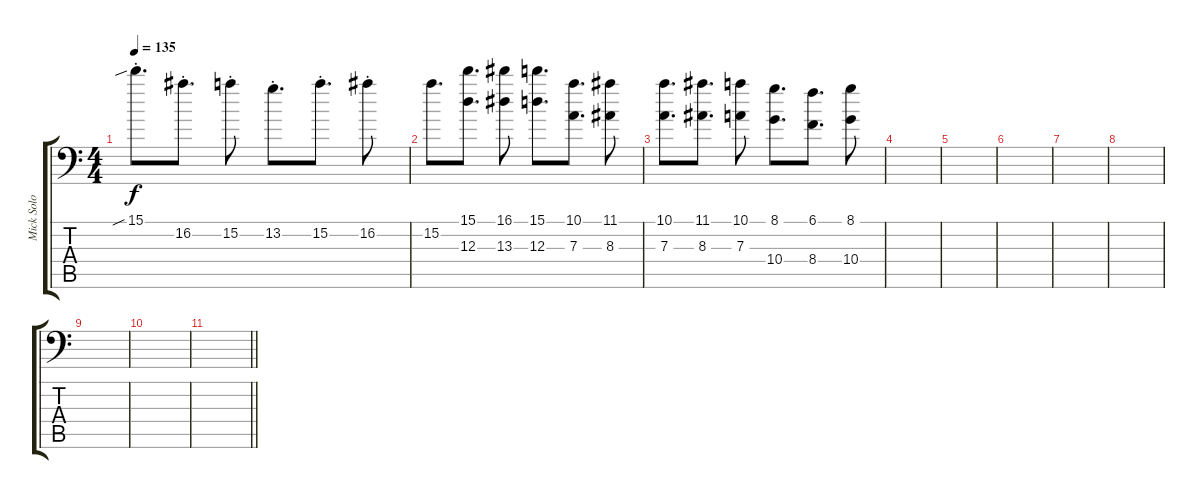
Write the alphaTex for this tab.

\track ("Mick Solo" "Mick Solo") {instrument distortionguitar}
\staff {score tabs}
\tuning (B3 Gb3 D3 A2 E2 A1) {hide}
\ts (4 4)
\tempo 135
\clef f4
\ks c
15.1{sib st}.8{d dy f} 16.2{st}.8{d} 15.2{st}.8 13.2{st}.8{d} 15.2{st}.8{d} 16.2{st}.8 |
15.2.8{d} (15.1 12.3).8{d} (16.1 13.3).8 (15.1 12.3).8{d} (10.1 7.3).8{d} (11.1 8.3).8 |
(10.1 7.3).8{d} (11.1 8.3).8{d} (10.1 7.3).8 (8.1 10.4).8{d} (6.1 8.4).8{d} (8.1 10.4).8 |
|
|
|
|
|
|
|
\barLineRight lightlight
